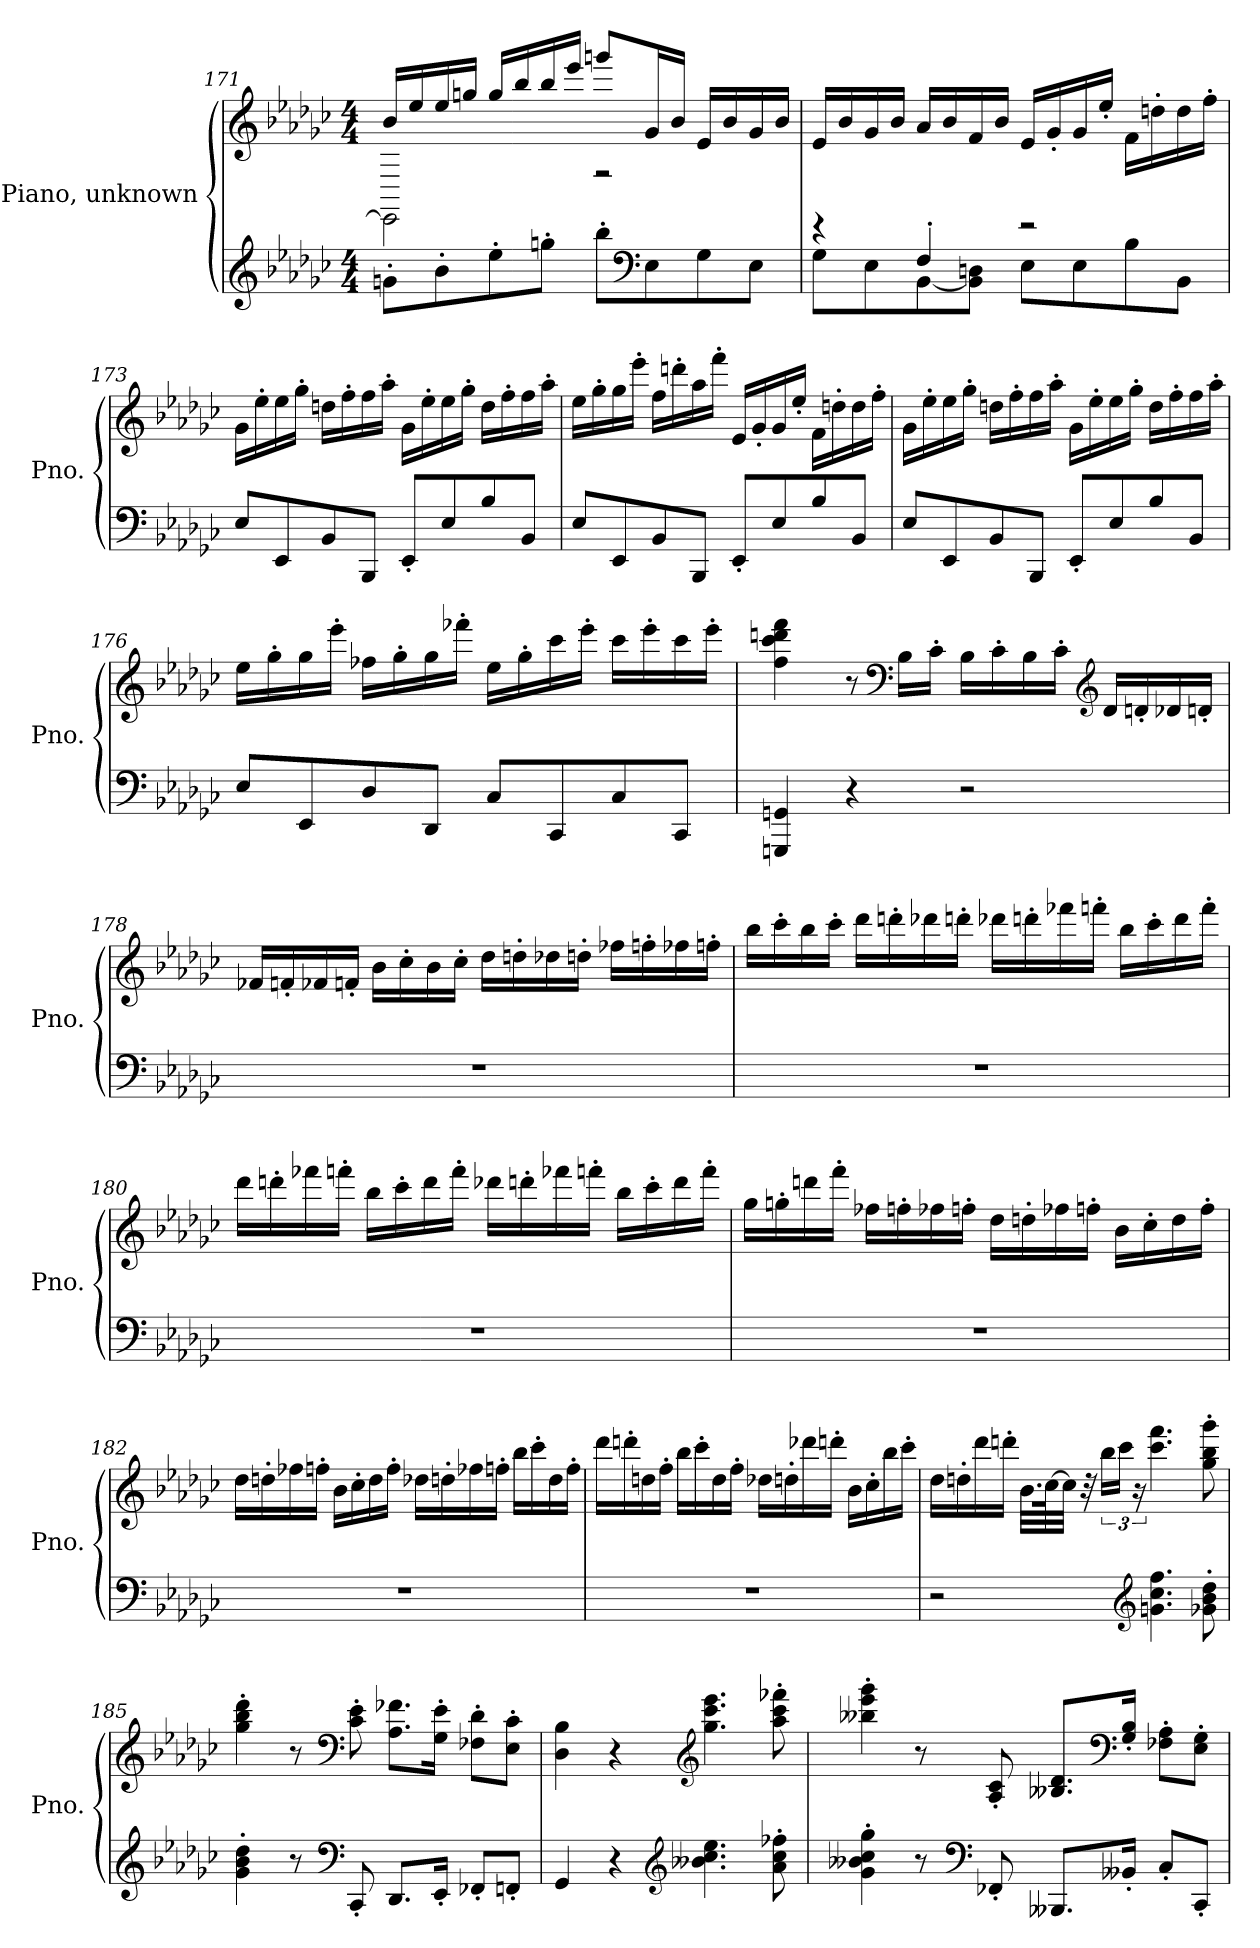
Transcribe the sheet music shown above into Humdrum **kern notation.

**kern	**kern
*part1	*part1
*staff2	*staff1
*I"Piano, unknown	*
*I'Pno.	*
!!LO:LB:g=z
*clefG2	*clefG2
*k[b-e-a-d-g-c-]	*k[b-e-a-d-g-c-]
*M4/4	*M4/4
=171	=171
*	*^
8gn'\L	16b-/LL	2EE-\]
.	16ee-/	.
8b-'\	16ee-/	.
.	16ggn/JJ	.
8ee-'\	16gg/LL	.
.	16bb-/	.
8ggn'\J	16bb-/	.
.	16eee-/JJ	.
8bb-'\L	8gggn/L	2r
*clefF4	*	*
8E-\	16g-/L	.
.	16b-/JJ	.
8G-\	16e-/LL	.
.	16b-/	.
8E-\J	16g-/	.
.	16b-/JJ	.
*	*v	*v
=172	=172
*^	*
4r	8G-\L	16e-/LL
.	.	16b-/
.	8E-\	16g-/
.	.	16b-/JJ
4F'/	[8BB-\	16a-/LL
.	.	16b-/
.	8BB-\] 8Dn\J	16f/
.	.	16b-/JJ
2r	8E-\L	16e-/LL
.	.	16g-'/
.	8E-\	16g-/
.	.	16ee-'/JJ
.	8B-\	16f\LL
.	.	16ddn'\
.	8BB-\J	16dd\
.	.	16ff'\JJ
*v	*v	*
!!LO:PB:g=z
=173	=173
8E-/L	16g-\LL
.	16ee-'\
8EE-/	16ee-\
.	16gg-'\JJ
8BB-/	16ddn\LL
.	16ff'\
8BBB-/J	16ff\
.	16aa-'\JJ
8EE-'/L	16g-\LL
.	16ee-'\
8E-/	16ee-\
.	16gg-'\JJ
8B-/	16dd\LL
.	16ff'\
8BB-/J	16ff\
.	16aa-'\JJ
=174	=174
8E-/L	16ee-\LL
.	16gg-'\
8EE-/	16gg-\
.	16eee-'\JJ
8BB-/	16ff\LL
.	16dddn'\
8BBB-/J	16aa-\
.	16fff'\JJ
8EE-'/L	16e-/LL
.	16g-'/
8E-/	16g-/
.	16ee-'/JJ
8B-/	16f\LL
.	16ddn'\
8BB-/J	16dd\
.	16ff'\JJ
!!LO:LB:g=z
=175	=175
8E-/L	16g-\LL
.	16ee-'\
8EE-/	16ee-\
.	16gg-'\JJ
8BB-/	16ddn\LL
.	16ff'\
8BBB-/J	16ff\
.	16aa-'\JJ
8EE-'/L	16g-\LL
.	16ee-'\
8E-/	16ee-\
.	16gg-'\JJ
8B-/	16dd\LL
.	16ff'\
8BB-/J	16ff\
.	16aa-'\JJ
=176	=176
8E-/L	16ee-\LL
.	16gg-'\
8EE-/	16gg-\
.	16eee-'\JJ
8D-/	16ff-X\LL
.	16gg-'\
8DD-/J	16gg-\
.	16fff-X'\JJ
8C-/L	16ee-\LL
.	16gg-'\
8CC-/	16ccc-\
.	16eee-'\JJ
8C-/	16ccc-\LL
.	16eee-'\
8CC-/J	16ccc-\
.	16eee-'\JJ
!!LO:LB:g=z
=177	=177
4GGGn/ 4GGn/	4ff\ 4ccc-\ 4dddn\ 4fff\
4r	8r
*	*clefF4
.	16B-\LL
.	16c-'\JJ
2r	16B-\LL
.	16c-'\
.	16B-\
.	16c-'\JJ
*	*clefG2
.	16d-/LL
.	16dn'/
.	16d-X/
.	16dn'/JJ
=178	=178
1r	16f-X/LL
.	16fn'/
.	16f-X/
.	16fn'/JJ
.	16b-\LL
.	16cc-'\
.	16b-\
.	16cc-'\JJ
.	16dd-\LL
.	16ddn'\
.	16dd-X\
.	16ddn'\JJ
.	16ff-X\LL
.	16ffn'\
.	16ff-X\
.	16ffn'\JJ
!!LO:LB:g=z
=179	=179
1r	16bb-\LL
.	16ccc-'\
.	16bb-\
.	16ccc-'\JJ
.	16ddd-\LL
.	16dddn'\
.	16ddd-X\
.	16dddn'\JJ
.	16ddd-X\LL
.	16dddn'\
.	16fff-X\
.	16fffn'\JJ
.	16bb-\LL
.	16ccc-'\
.	16ddd\
.	16fff'\JJ
!!LO:LB:g=z
=180	=180
1r	16ddd-\LL
.	16dddn'\
.	16fff-X\
.	16fffn'\JJ
.	16bb-\LL
.	16ccc-'\
.	16ddd\
.	16fff'\JJ
.	16ddd-X\LL
.	16dddn'\
.	16fff-X\
.	16fffn'\JJ
.	16bb-\LL
.	16ccc-'\
.	16ddd\
.	16fff'\JJ
!!LO:LB:g=z
=181	=181
1r	16gg-\LL
.	16ggn'\
.	16dddn\
.	16fff'\JJ
.	16ff-X\LL
.	16ffn'\
.	16ff-X\
.	16ffn'\JJ
.	16dd-\LL
.	16ddn'\
.	16ff-X\
.	16ffn'\JJ
.	16b-\LL
.	16cc-'\
.	16dd\
.	16ff'\JJ
=182	=182
1r	16dd-\LL
.	16ddn'\
.	16ff-X\
.	16ffn'\JJ
.	16b-\LL
.	16cc-'\
.	16dd\
.	16ff'\JJ
.	16dd-X\LL
.	16ddn'\
.	16ff-X\
.	16ffn'\JJ
.	16bb-\LL
.	16ccc-'\
.	16dd\
.	16ff'\JJ
!!LO:PB:g=z
=183	=183
1r	16ddd-\LL
.	16dddn'\
.	16ddn\
.	16ff'\JJ
.	16bb-\LL
.	16ccc-'\
.	16dd\
.	16ff'\JJ
.	16dd-X\LL
.	16ddn'\
.	16ddd-X\
.	16dddn'\JJ
.	16b-\LL
.	16cc-'\
.	16bb-\
.	16ccc-'\JJ
=184	=184
2r	16dd-\LL
.	16ddn'\
.	16ddd-\
.	16dddn'\JJ
.	32.b-\LLL
.	[64cc-\K
.	32cc-\JJJ]
.	32r
.	24bb-\LL
.	24ccc-\JJ
.	24r
*clefG2	*
4.gn\ 4.cc-\ 4.ff\	4.ccc-\ 4.fff\
8g-X\' 8b-\' 8dd-\'	8gg-\' 8bb-\' 8ggg-\'
!!LO:LB:g=z
=185	=185
4g-\' 4b-\' 4dd-\'	4gg-\' 4bb-\' 4ddd-\'
8r	8r
*clefF4	*clefF4
8CC-'/	8c-\' 8e-\'
8.DD-/L	8.A-\ 8.f-X\L
16EE-'/Jk	16G-\' 16e-\'Jk
8FF-X'/L	8F-X\' 8d-\'L
8FFn'/J	8E-\' 8c-\'J
=186	=186
4GG-/	4D-\ 4B-\
4r	4r
*clefG2	*clefG2
4.b--X\ 4.cc-\ 4.ee-\	4.gg-\ 4.ccc-\ 4.eee-\
8a-\' 8cc-\' 8ff-X\'	8aa-\' 8ccc-\' 8fff-X\'
=187	=187
4g-\' 4b--X\' 4cc-\' 4gg-\'	4bb--X\' 4eee-\' 4ggg-\'
8r	8r
*clefF4	*
8FF-X'/	8A-/' 8c-/'
8.BBB--X/L	8.B--X/ 8.d-/L
*	*clefF4
16BB--X'/Jk	16G-/' 16B--/'Jk
8C-'/L	8F-X\' 8A-\'L
8CC-'/J	8E-\' 8G-\'J
=	=
*-	*-
